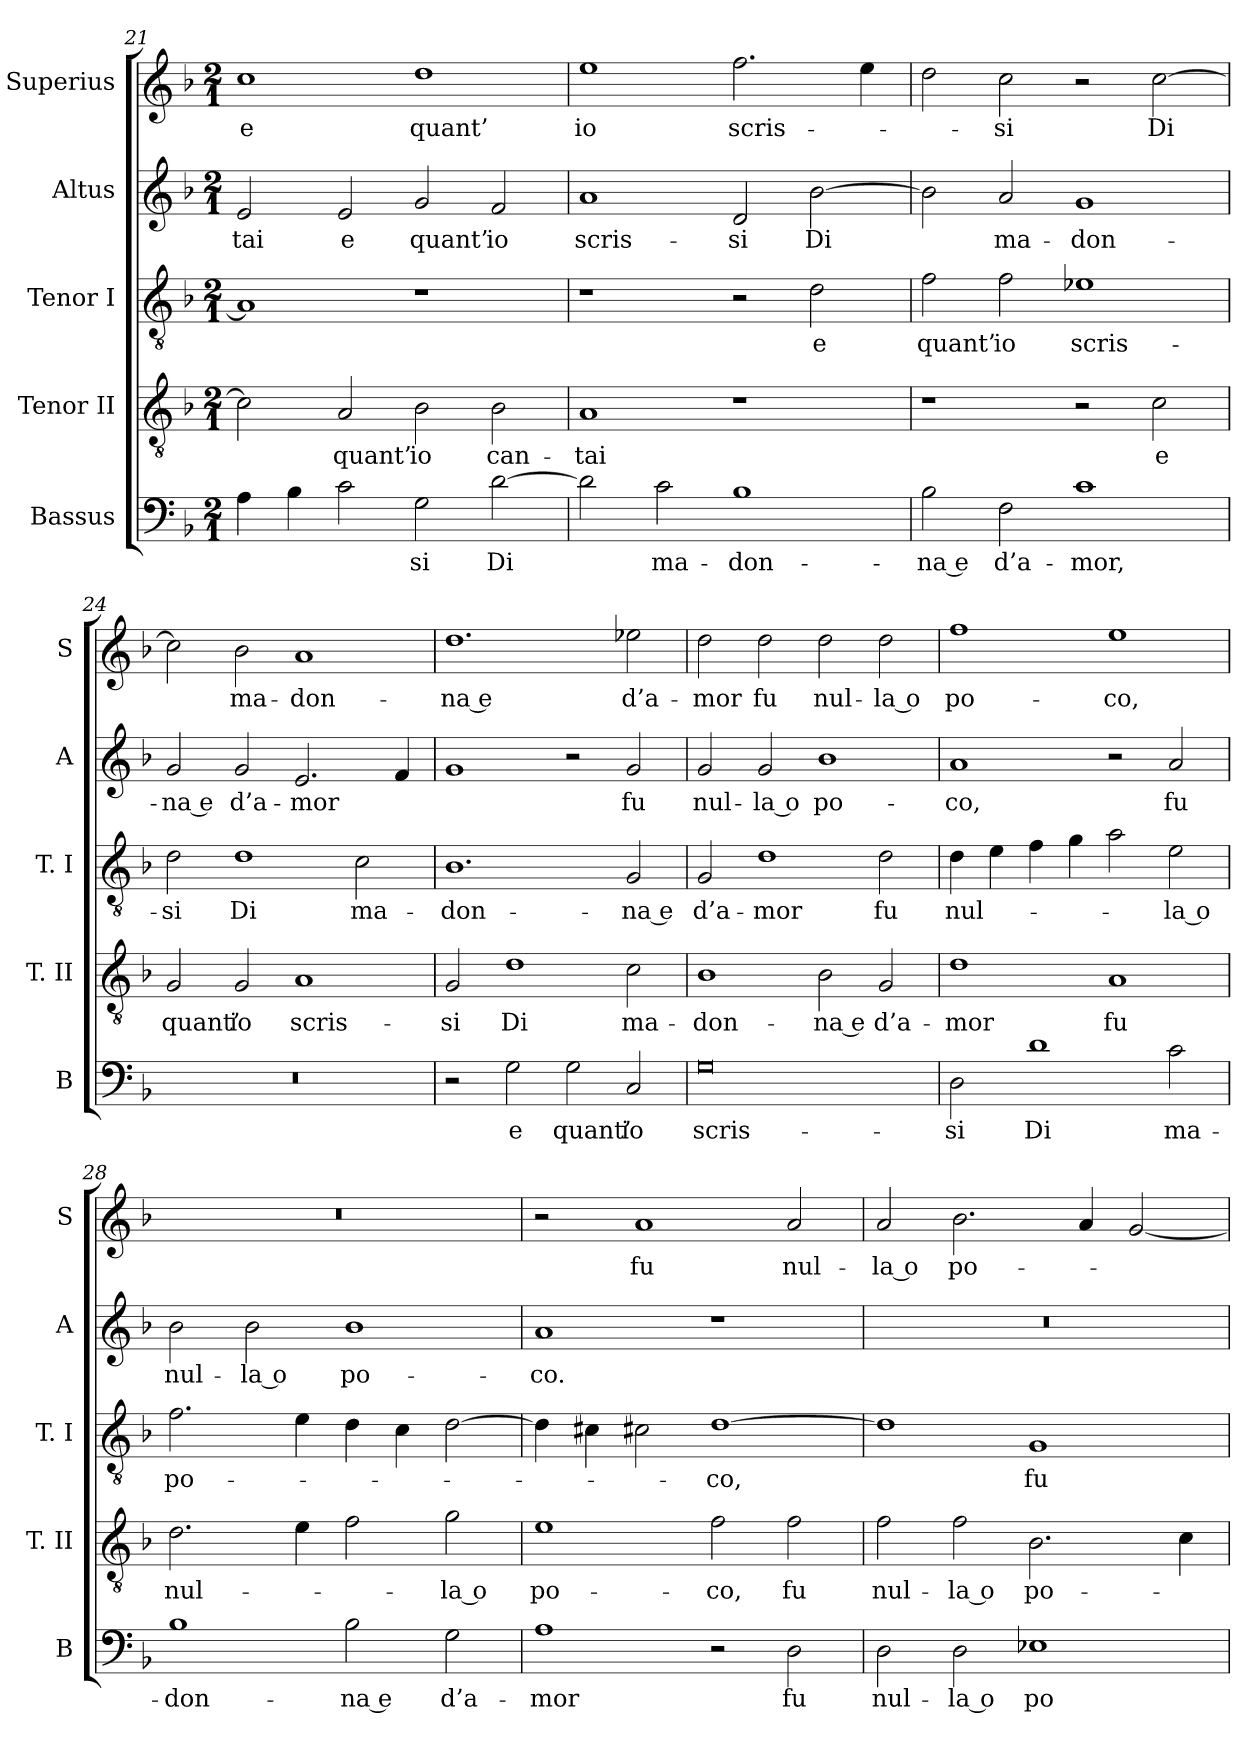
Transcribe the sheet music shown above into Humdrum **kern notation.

**kern	**text	**kern	**text	**kern	**text	**kern	**text	**kern	**text
*part5	*part5	*part4	*part4	*part3	*part3	*part2	*part2	*part1	*part1
*staff5	*staff5	*staff4	*staff4	*staff3	*staff3	*staff2	*staff2	*staff1	*staff1
*I"Bassus	*	*I"Tenor II	*	*I"Tenor I	*	*I"Altus	*	*I"Superius	*
*I'B	*	*I'T. II	*	*I'T. I	*	*I'A	*	*I'S	*
*clefF4	*	*clefGv2	*	*clefGv2	*	*clefG2	*	*clefG2	*
*k[b-]	*	*k[b-]	*	*k[b-]	*	*k[b-]	*	*k[b-]	*
*F:	*	*F:	*	*F:	*	*F:	*	*F:	*
*M2/1	*	*M2/1	*	*M2/1	*	*M2/1	*	*M2/1	*
=21	=21	=21	=21	=21	=21	=21	=21	=21	=21
4A	.	2c]	.	1A]	.	2e	-tai	1cc	e
4B-	.	.	.	.	.	.	.	.	.
2c	.	2A	quant’	.	.	2e	e	.	.
2G	-si	2B-	io	1r	.	2g	quant’	1dd	quant’
[2d	Di	2B-	can-	.	.	2f	io	.	.
=22	=22	=22	=22	=22	=22	=22	=22	=22	=22
2d]	.	1A	-tai	1r	.	1a	scris-	1ee	io
2c	ma-	.	.	.	.	.	.	.	.
1B-	-don-	1r	.	2r	.	2d	-si	2.ff	scris-
.	.	.	.	2d	e	[2b-	Di	.	.
.	.	.	.	.	.	.	.	4ee	.
=23	=23	=23	=23	=23	=23	=23	=23	=23	=23
2B-	-na e	1r	.	2f	quant’	2b-]	.	2dd	.
2F	d’a-	.	.	2f	io	2a	ma-	2cc	-si
1c	-mor,	2r	.	1e-X	scris-	1g	-don-	2r	.
.	.	2c	e	.	.	.	.	[2cc	Di
=24	=24	=24	=24	=24	=24	=24	=24	=24	=24
0r	.	2G	quant’	2d	-si	2g	-na e	2cc]	.
.	.	2G	io	1d	Di	2g	d’a-	2b-	ma-
.	.	1A	scris-	.	.	2.e	-mor	1a	-don-
.	.	.	.	2c	ma-	.	.	.	.
.	.	.	.	.	.	4f	.	.	.
=25	=25	=25	=25	=25	=25	=25	=25	=25	=25
2r	.	2G	-si	1.B-	-don-	1g	.	1.dd	-na e
2G	e	1d	Di	.	.	.	.	.	.
2G	quant’	.	.	.	.	2r	.	.	.
2C	io	2c	ma-	2G	-na e	2g	fu	2ee-X	d’a-
=26	=26	=26	=26	=26	=26	=26	=26	=26	=26
0G	scris-	1B-	-don-	2G	d’a-	2g	nul-	2dd	-mor
.	.	.	.	1d	-mor	2g	-la o	2dd	fu
.	.	2B-	-na e	.	.	1b-	po-	2dd	nul-
.	.	2G	d’a-	2d	fu	.	.	2dd	-la o
=27	=27	=27	=27	=27	=27	=27	=27	=27	=27
2D	-si	1d	-mor	4d	nul-	1a	-co,	1ff	po-
.	.	.	.	4e	.	.	.	.	.
1d	Di	.	.	4f	.	.	.	.	.
.	.	.	.	4g	.	.	.	.	.
.	.	1A	fu	2a	.	2r	.	1ee	-co,
2c	ma-	.	.	2e	-la o	2a	fu	.	.
=28	=28	=28	=28	=28	=28	=28	=28	=28	=28
1B-	-don-	2.d	nul-	2.f	po-	2b-	nul-	0r	.
.	.	.	.	.	.	2b-	-la o	.	.
.	.	4e	.	4e	.	.	.	.	.
2B-	-na e	2f	.	4d	.	1b-	po-	.	.
.	.	.	.	4c	.	.	.	.	.
2G	d’a-	2g	-la o	[2d	.	.	.	.	.
=29	=29	=29	=29	=29	=29	=29	=29	=29	=29
1A	-mor	1e	po-	4d]	.	1a	-co.	2r	.
.	.	.	.	4c#X	.	.	.	.	.
.	.	.	.	2c#X	.	.	.	1a	fu
2r	.	2f	-co,	[1d	-co,	1r	.	.	.
2D	fu	2f	fu	.	.	.	.	2a	nul-
=30	=30	=30	=30	=30	=30	=30	=30	=30	=30
2D	nul-	2f	nul-	1d]	.	0r	.	2a	-la o
2D	-la o	2f	-la o	.	.	.	.	2.b-	po-
1E-X	po-	2.B-	po-	1G	fu	.	.	.	.
.	.	.	.	.	.	.	.	4a	.
.	.	.	.	.	.	.	.	[2g	.
.	.	4c	.	.	.	.	.	.	.
=	=	=	=	=	=	=	=	=	=
*-	*-	*-	*-	*-	*-	*-	*-	*-	*-
